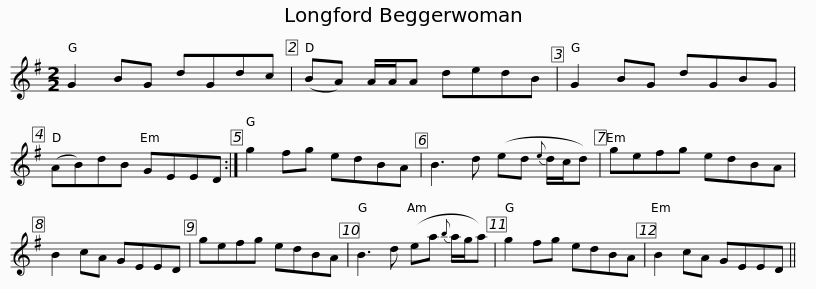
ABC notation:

X:1
L:1/8
M:2/2
I:linebreak $
K:G
V:1 treble
V:1
 G2 BG dGdc | (BA) A/A/A dedB | G2 BG dGBG | (AB)dB GEED :| g2 fg edBA |$ %5
 B3 d (ed{e} d/c/d) | gefg edBA | B2 cA GEED | gefg edBA | B3 d (ea{b} a/g/a) |$ %10
 g2 fg edBA | B2 cA GEED || %12
